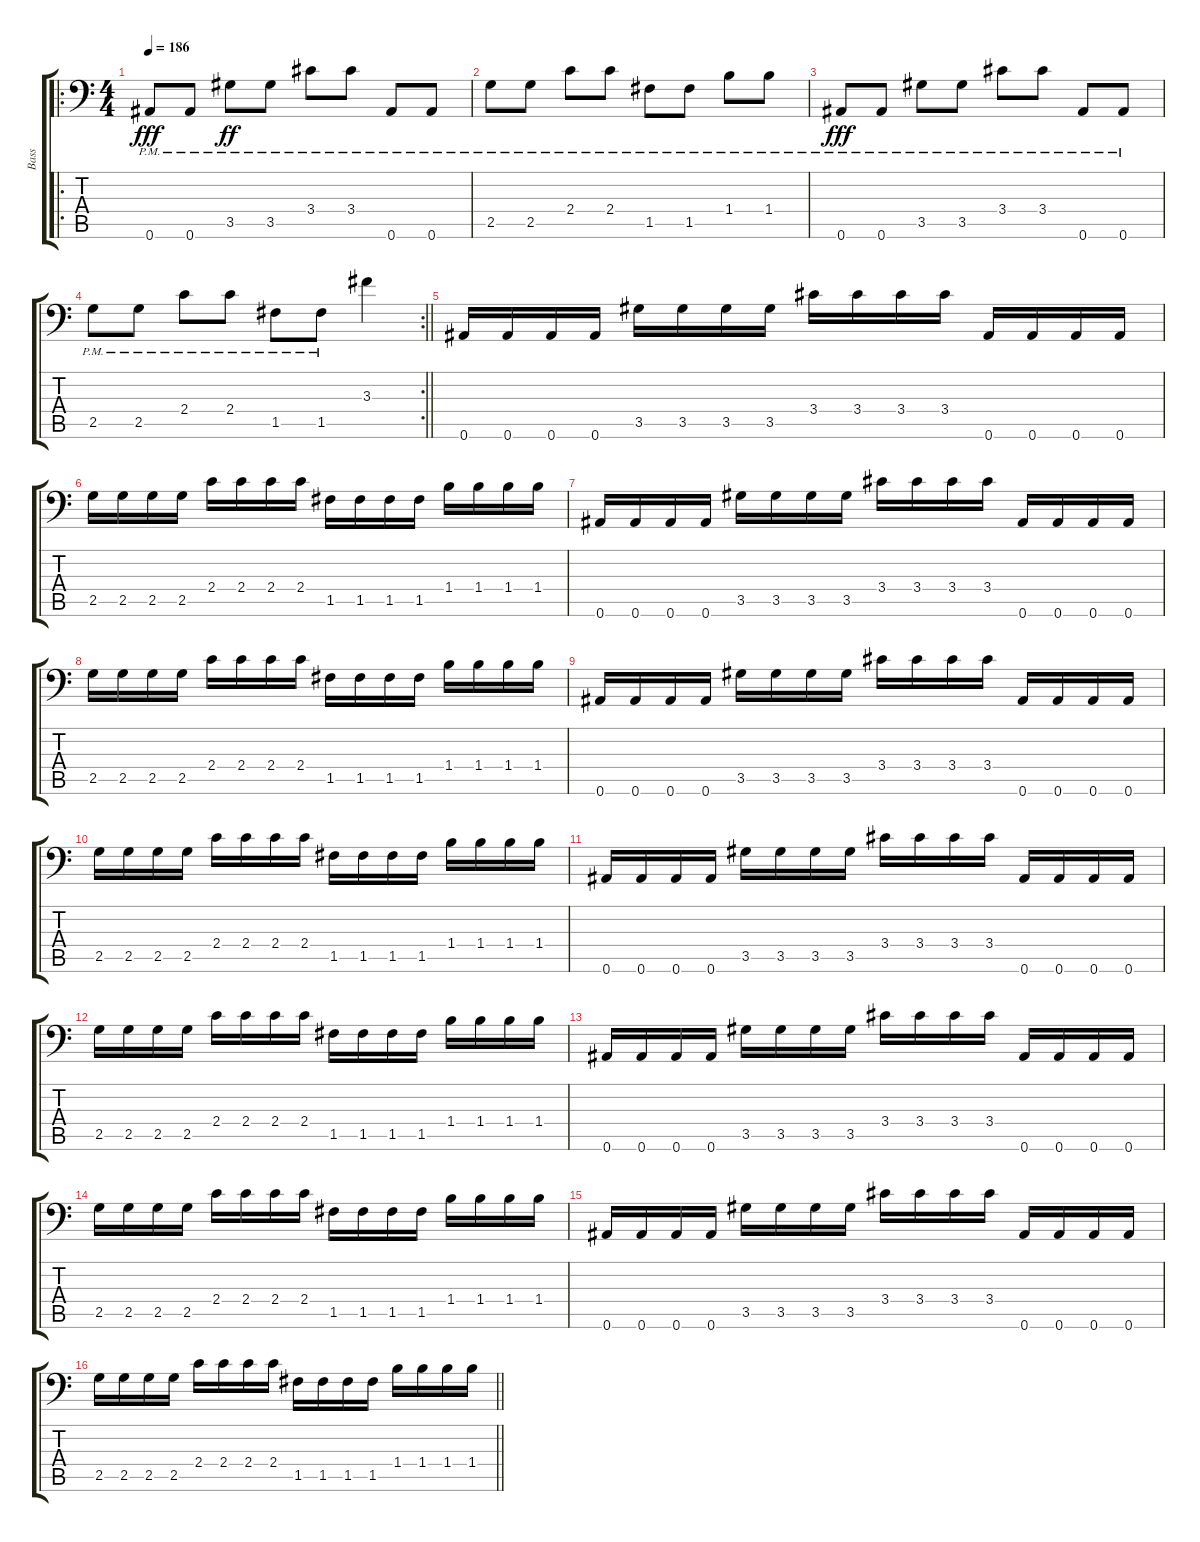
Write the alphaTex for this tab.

\track ("Bass" "Bass") {instrument slapbass1}
\staff {score tabs}
\tuning (C4 G3 Eb3 Bb2 F2 Bb1) {hide}
\ro
\ts (4 4)
\tempo 186
\clef f4
\ks c
0.6{pm}.8{dy fff} 0.6{pm}.8 3.5{pm}.8{dy ff} 3.5{pm}.8 3.4{pm}.8 3.4{pm}.8 0.6{pm}.8 0.6{pm}.8 |
2.5{pm}.8 2.5{pm}.8 2.4{pm}.8 2.4{pm}.8 1.5{pm}.8 1.5{pm}.8 1.4{pm}.8 1.4{pm}.8 |
0.6{pm}.8{dy fff} 0.6{pm}.8 3.5{pm}.8 3.5{pm}.8 3.4{pm}.8 3.4{pm}.8 0.6{pm}.8 0.6{pm}.8 |
\rc 2
\barLineRight lightlight
2.5{pm}.8 2.5{pm}.8 2.4{pm}.8 2.4{pm}.8 1.5{pm}.8 1.5{pm}.8 3.3.4 |
0.6.16 0.6.16 0.6.16 0.6.16 3.5.16 3.5.16 3.5.16 3.5.16 3.4.16 3.4.16 3.4.16 3.4.16 0.6.16 0.6.16 0.6.16 0.6.16 |
2.5.16 2.5.16 2.5.16 2.5.16 2.4.16 2.4.16 2.4.16 2.4.16 1.5.16 1.5.16 1.5.16 1.5.16 1.4.16 1.4.16 1.4.16 1.4.16 |
0.6.16 0.6.16 0.6.16 0.6.16 3.5.16 3.5.16 3.5.16 3.5.16 3.4.16 3.4.16 3.4.16 3.4.16 0.6.16 0.6.16 0.6.16 0.6.16 |
2.5.16 2.5.16 2.5.16 2.5.16 2.4.16 2.4.16 2.4.16 2.4.16 1.5.16 1.5.16 1.5.16 1.5.16 1.4.16 1.4.16 1.4.16 1.4.16 |
0.6.16 0.6.16 0.6.16 0.6.16 3.5.16 3.5.16 3.5.16 3.5.16 3.4.16 3.4.16 3.4.16 3.4.16 0.6.16 0.6.16 0.6.16 0.6.16 |
2.5.16 2.5.16 2.5.16 2.5.16 2.4.16 2.4.16 2.4.16 2.4.16 1.5.16 1.5.16 1.5.16 1.5.16 1.4.16 1.4.16 1.4.16 1.4.16 |
0.6.16 0.6.16 0.6.16 0.6.16 3.5.16 3.5.16 3.5.16 3.5.16 3.4.16 3.4.16 3.4.16 3.4.16 0.6.16 0.6.16 0.6.16 0.6.16 |
2.5.16 2.5.16 2.5.16 2.5.16 2.4.16 2.4.16 2.4.16 2.4.16 1.5.16 1.5.16 1.5.16 1.5.16 1.4.16 1.4.16 1.4.16 1.4.16 |
0.6.16 0.6.16 0.6.16 0.6.16 3.5.16 3.5.16 3.5.16 3.5.16 3.4.16 3.4.16 3.4.16 3.4.16 0.6.16 0.6.16 0.6.16 0.6.16 |
2.5.16 2.5.16 2.5.16 2.5.16 2.4.16 2.4.16 2.4.16 2.4.16 1.5.16 1.5.16 1.5.16 1.5.16 1.4.16 1.4.16 1.4.16 1.4.16 |
0.6.16 0.6.16 0.6.16 0.6.16 3.5.16 3.5.16 3.5.16 3.5.16 3.4.16 3.4.16 3.4.16 3.4.16 0.6.16 0.6.16 0.6.16 0.6.16 |
\barLineRight lightlight
2.5.16 2.5.16 2.5.16 2.5.16 2.4.16 2.4.16 2.4.16 2.4.16 1.5.16 1.5.16 1.5.16 1.5.16 1.4.16 1.4.16 1.4.16 1.4.16
